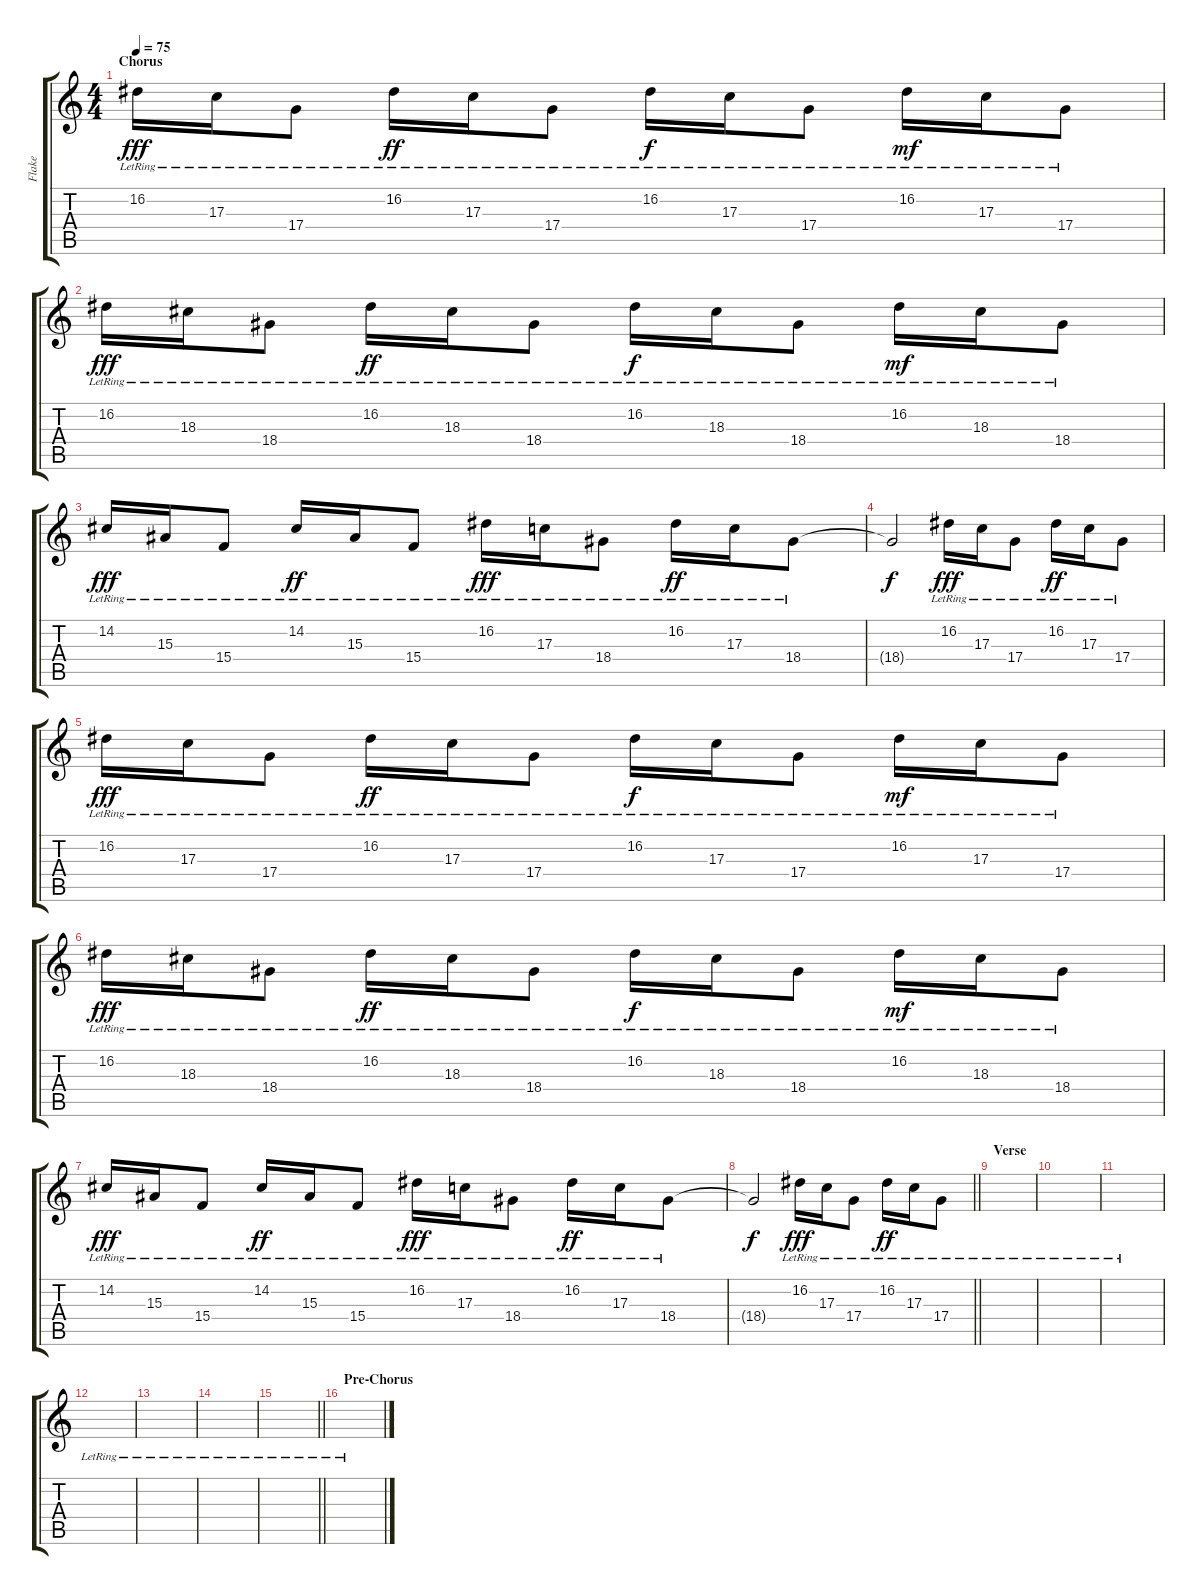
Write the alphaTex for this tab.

\track ("Flake" "Flake") {instrument brightacousticpiano}
\staff {score tabs}
\tuning (E4 B3 G3 D3 A2 E2) {hide}
\ts (4 4)
\section ("" "Chorus")
\tempo 75
\clef g2
\ks c
16.2{lr}.16{dy fff} 17.3{lr}.16 17.4{lr}.8 16.2{lr}.16{dy ff} 17.3{lr}.16 17.4{lr}.8 16.2{lr}.16{dy f} 17.3{lr}.16 17.4{lr}.8 16.2{lr}.16{dy mf} 17.3{lr}.16 17.4{lr}.8 |
16.2{lr}.16{dy fff} 18.3{lr}.16 18.4{lr}.8 16.2{lr}.16{dy ff} 18.3{lr}.16 18.4{lr}.8 16.2{lr}.16{dy f} 18.3{lr}.16 18.4{lr}.8 16.2{lr}.16{dy mf} 18.3{lr}.16 18.4{lr}.8 |
14.2{lr}.16{dy fff} 15.3{lr}.16 15.4{lr}.8 14.2{lr}.16{dy ff} 15.3{lr}.16 15.4{lr}.8 16.2{lr}.16{dy fff} 17.3{lr}.16 18.4{lr}.8 16.2{lr}.16{dy ff} 17.3{lr}.16 18.4{lr}.8 |
18.4{t}.2{dy f} 16.2{lr}.16{dy fff} 17.3{lr}.16 17.4{lr}.8 16.2{lr}.16{dy ff} 17.3{lr}.16 17.4{lr}.8 |
16.2{lr}.16{dy fff} 17.3{lr}.16 17.4{lr}.8 16.2{lr}.16{dy ff} 17.3{lr}.16 17.4{lr}.8 16.2{lr}.16{dy f} 17.3{lr}.16 17.4{lr}.8 16.2{lr}.16{dy mf} 17.3{lr}.16 17.4{lr}.8 |
16.2{lr}.16{dy fff} 18.3{lr}.16 18.4{lr}.8 16.2{lr}.16{dy ff} 18.3{lr}.16 18.4{lr}.8 16.2{lr}.16{dy f} 18.3{lr}.16 18.4{lr}.8 16.2{lr}.16{dy mf} 18.3{lr}.16 18.4{lr}.8 |
14.2{lr}.16{dy fff} 15.3{lr}.16 15.4{lr}.8 14.2{lr}.16{dy ff} 15.3{lr}.16 15.4{lr}.8 16.2{lr}.16{dy fff} 17.3{lr}.16 18.4{lr}.8 16.2{lr}.16{dy ff} 17.3{lr}.16 18.4{lr}.8 |
\barLineRight lightlight
18.4{t}.2{dy f} 16.2{lr}.16{dy fff} 17.3{lr}.16 17.4{lr}.8 16.2{lr}.16{dy ff} 17.3{lr}.16 17.4{lr}.8 |
\section ("" "Verse")
|
|
|
|
|
|
\barLineRight lightlight
|
\section ("" "Pre-Chorus")
